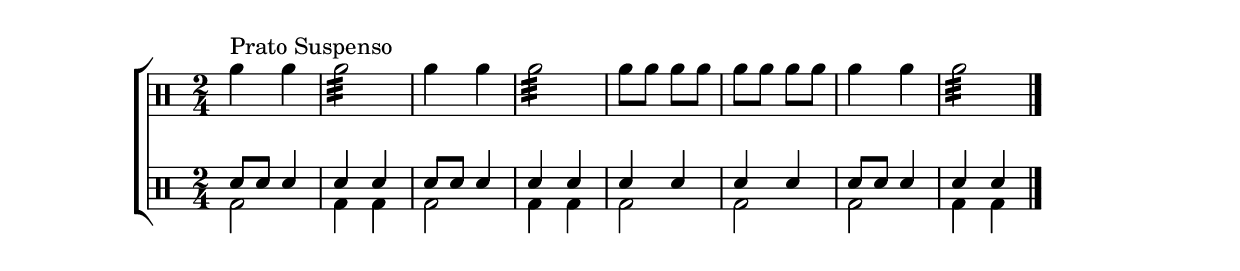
\version "2.14.2"

\new ChoirStaff <<
  \drummode <<
    \drums {
      \override Staff.TimeSignature #'style = #'()
      \time 2/4 
      \override Score.RehearsalMark #'font-size = #-2
      \set Score.markFormatter = #format-mark-numbers

      rb4^\markup{"Prato Suspenso"} rb
      rb2:32
      rb4 rb
      rb2:32
      rb8 rb rb rb
      rb rb rb rb
      rb4 rb
      rb2:32

      \bar "|." 
    }

    \drums {
      \override Staff.TimeSignature #'style = #'()
      \time 2/4 
      \override Score.RehearsalMark #'font-size = #-2
      \set Score.markFormatter = #format-mark-numbers
      \context DrumVoice = "1" { }
      \context DrumVoice = "2" { }

      <<

        {
          sn8 sn sn4
          sn sn
          sn8 sn sn4
          sn sn
          sn sn sn sn
          sn8 sn sn4
          sn sn
        }

        \\

        {
          bd2
          bd4 bd
          bd2
          bd4 bd
          bd2 bd bd
          bd4 bd
        }

      >>
    }
  >>
>>